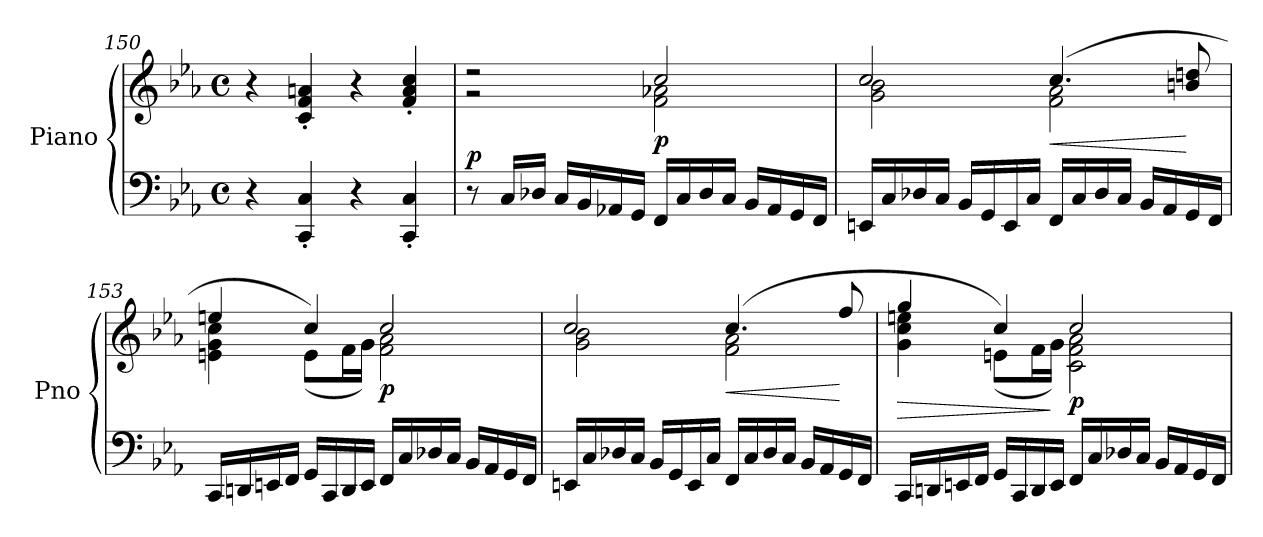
**kern	**kern	**dynam
*part1	*part1	*part1
*staff2	*staff1	*staff1/2
*I"Piano	*	*
*I'Pno	*	*
!!LO:LB:g=z
*clefF4	*clefG2	*
*k[b-e-a-]	*k[b-e-a-]	*
*M4/4	*M4/4	*
*met(c)	*met(c)	*
=150	=150	=150
4r	4r	.
4CC/' 4C/'	4c/' 4f/' 4an/'	.
4r	4r	.
4CC/' 4C/'	4f/' 4a/' 4cc/'	.
!!LO:LB:g=z
=151	=151	=151
*	*^	*
!	!	!	!LO:DY:a=2
8r	2r	2r	p
16C/LL	.	.	.
16D-X/JJ	.	.	.
16C/LL	.	.	.
16BB-/	.	.	.
16AA-X/	.	.	.
16GG/JJ	.	.	.
!	!	!	!LO:DY:b
16FF/LL	2cc/	2f\ 2a-X\	p
16C/	.	.	.
16D-/	.	.	.
16C/JJ	.	.	.
16BB-/LL	.	.	.
16AA-/	.	.	.
16GG/	.	.	.
16FF/JJ	.	.	.
=152	=152	=152	=152
16EEn/LL	2cc/	2g\ 2b-\	.
16C/	.	.	.
16D-X/	.	.	.
16C/JJ	.	.	.
16BB-/LL	.	.	.
16GG/	.	.	.
16EE/	.	.	.
16C/JJ	.	.	.
!	!	!	!LO:HP:b
16FF/LL	(4.cc/	2f\ 2a-\	<
16C/	.	.	.
16D-/	.	.	.
16C/JJ	.	.	.
16BB-/LL	.	.	.
16AA-/	.	.	.
16GG/	8bn/ 8ddn/	.	[
16FF/JJ	.	.	.
=153	=153	=153	=153
16CC/LL	4een/	4en\ 4g\ 4cc\	.
16DDn/	.	.	.
16EEn/	.	.	.
16FF/JJ	.	.	.
16GG/LL	4cc/)	(8e\L	.
16CC/	.	.	.
16DD/	.	16f\L	.
16EE/JJ	.	16g\JJ)	.
!	!	!	!LO:DY:b
16FF/LL	2cc/	2f\ 2a-\	p
16C/	.	.	.
16D-X/	.	.	.
16C/JJ	.	.	.
16BB-/LL	.	.	.
16AA-/	.	.	.
16GG/	.	.	.
16FF/JJ	.	.	.
!!LO:LB:g=z	!!
=154	=154	=154	=154
16EEn/LL	2cc/	2g\ 2b-\	.
16C/	.	.	.
16D-X/	.	.	.
16C/JJ	.	.	.
16BB-/LL	.	.	.
16GG/	.	.	.
16EE/	.	.	.
16C/JJ	.	.	.
!	!	!	!LO:HP:b
16FF/LL	(4.cc/	2f\ 2a-\	<
16C/	.	.	.
16D-/	.	.	.
16C/JJ	.	.	.
16BB-/LL	.	.	.
16AA-/	.	.	.
16GG/	8ff/	.	[
16FF/JJ	.	.	.
=155	=155	=155	=155
!	!	!	!LO:HP:b
16CC/LL	4gg/	4g\ 4cc\ 4een\	>
16DDn/	.	.	.
16EEn/	.	.	.
16FF/JJ	.	.	.
16GG/LL	4cc/)	(8en\L	.
16CC/	.	.	.
16DD/	.	16f\L	.
16EE/JJ	.	16g\JJ)	]
!	!	!	!LO:DY:b
16FF/LL	2cc/	2c\ 2f\ 2a-\	p
16C/	.	.	.
16D-X/	.	.	.
16C/JJ	.	.	.
16BB-/LL	.	.	.
16AA-/	.	.	.
16GG/	.	.	.
16FF/JJ	.	.	.
*	*v	*v	*
=	=	=
*-	*-	*-
